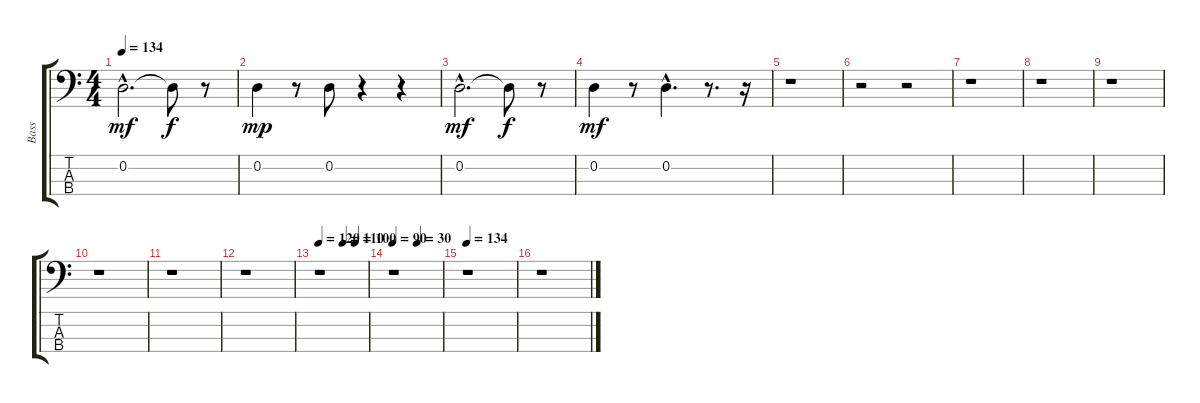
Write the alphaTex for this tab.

\track ("Bass" "Bass") {instrument acousticbass}
\staff {score tabs}
\tuning (G2 D2 A1 E1) {hide}
\ts (4 4)
\tempo 134
\clef f4
\ks c
0.2{hac}.2{d dy mf} 0.2{t}.8{dy f} r.8 |
0.2.4{dy mp} r.8 0.2.8 r.4 r.4 |
0.2{hac}.2{d dy mf} 0.2{t}.8{dy f} r.8 |
0.2.4{dy mf} r.8 0.2{hac}.4{d} r.8{d} r.16 |
r.1 |
r.2 r.2 |
r.1 |
r.1 |
r.1 |
r.1 |
r.1 |
r.1 |
\tempo 120
\tempo (110 0.5)
\tempo (100 0.75)
r.1 |
\tempo 90
\tempo (30 0.5)
r.1 |
\tempo 134
r.1 |
r.1
